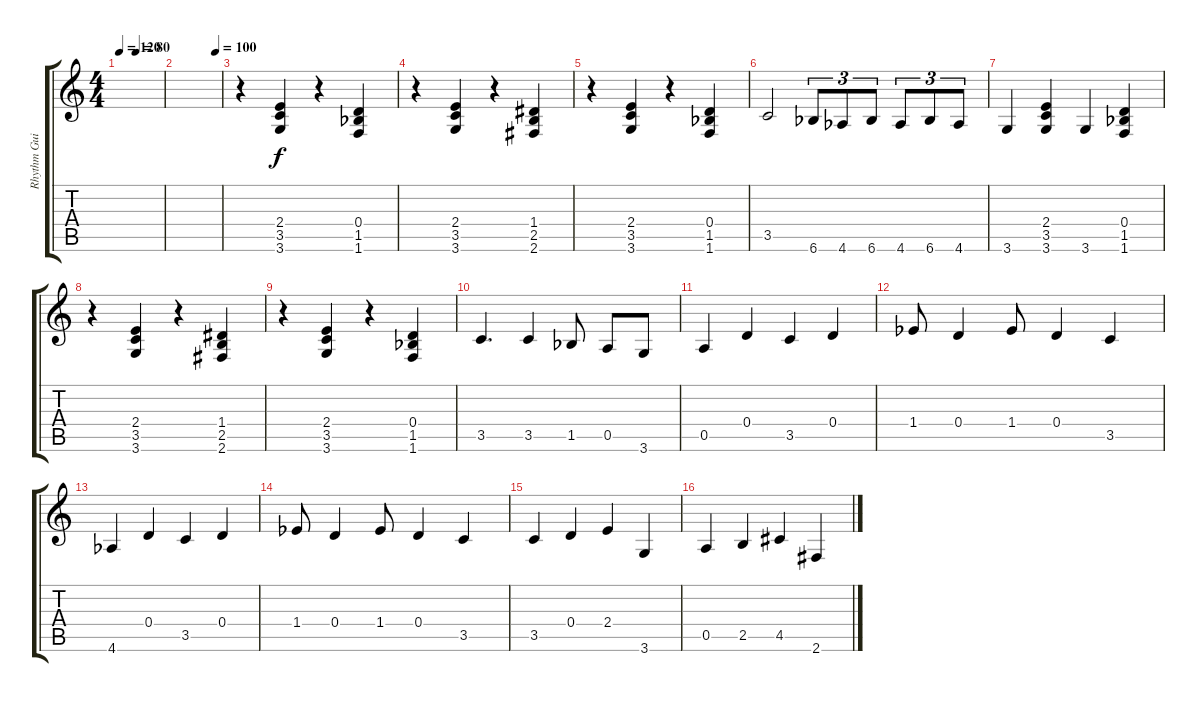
\track ("Rhythm Guitars" "Rhythm Gui") {instrument electricguitarjazz}
\staff {score tabs}
\tuning (E4 B3 G3 D3 A2 E2) {hide}
\ts (4 4)
\tempo 120
\tempo (80 0.375)
\clef g2
\ks c
|
\tempo (100 0.875)
|
r.4 (2.4 3.5 3.6).4 r.4 (0.4 1.5{acc b} 1.6).4 |
r.4 (2.4 3.5 3.6).4 r.4 (1.4 2.5 2.6).4 |
r.4 (2.4 3.5 3.6).4 r.4 (0.4 1.5{acc b} 1.6).4 |
3.5.2 6.6{acc b}.8{tu (3 2)} 4.6{acc b}.8{tu (3 2)} 6.6{acc b}.8{tu (3 2)} 4.6{acc b}.8{tu (3 2)} 6.6{acc b}.8{tu (3 2)} 4.6{acc b}.8{tu (3 2)} |
3.6.4 (2.4 3.5 3.6).4 3.6.4 (0.4 1.5{acc b} 1.6).4 |
r.4 (2.4 3.5 3.6).4 r.4 (1.4 2.5 2.6).4 |
r.4 (2.4 3.5 3.6).4 r.4 (0.4 1.5{acc b} 1.6).4 |
3.5.4{d} 3.5.4 1.5{acc b}.8 0.5.8 3.6.8 |
0.5.4 0.4.4 3.5.4 0.4.4 |
1.4{acc b}.8 0.4.4 1.4{acc b}.8 0.4.4 3.5.4 |
4.6{acc b}.4 0.4.4 3.5.4 0.4.4 |
1.4{acc b}.8 0.4.4 1.4{acc b}.8 0.4.4 3.5.4 |
3.5.4 0.4.4 2.4.4 3.6.4 |
0.5.4 2.5.4 4.5.4 2.6.4
